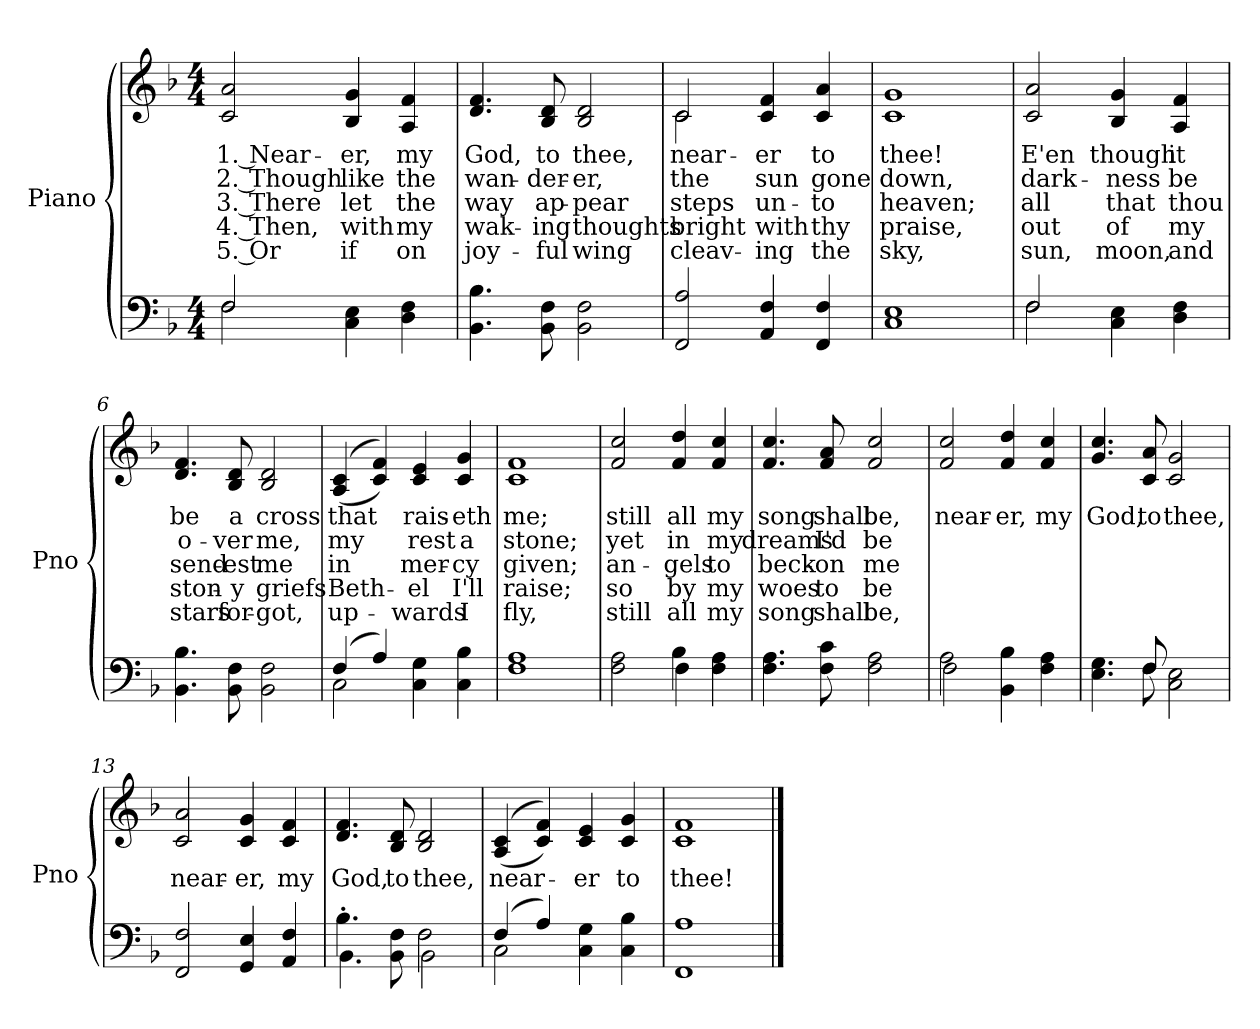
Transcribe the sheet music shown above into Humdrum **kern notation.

**kern	**kern	**text	**text	**text	**text	**text
*part2	*part1	*part1	*part1	*part1	*part1	*part1
*staff2	*staff1	*staff1	*staff1	*staff1	*staff1	*staff1
*I"Piano	*I"Piano	*	*	*	*	*
*I'Pno	*I'Pno	*	*	*	*	*
*clefF4	*clefG2	*	*	*	*	*
*k[b-]	*k[b-]	*	*	*	*	*
*M4/4	*M4/4	*	*	*	*	*
*MM96	*MM96	*	*	*	*	*
=1	=1	=1	=1	=1	=1	=1
*^	*	*	*	*	*	*
!	!	!	!LO:LY:b	!LO:LY:b	!LO:LY:b	!LO:LY:b	!LO:LY:b
2F/	2F\	2c/ 2a/	1. Near-	2. Though	3. There	4. Then,	5. Or
!	!	!	!LO:LY:b	!LO:LY:b	!LO:LY:b	!LO:LY:b	!LO:LY:b
4C\ 4E\	2ryy	4B-/ 4g/	-er,	like	let	with	if
!	!	!	!LO:LY:b	!LO:LY:b	!LO:LY:b	!LO:LY:b	!LO:LY:b
4D\ 4F\	.	4A/ 4f/	my	the	the	my	on
*v	*v	*	*	*	*	*	*
=2	=2	=2	=2	=2	=2	=2
!	!	!LO:LY:b	!LO:LY:b	!LO:LY:b	!LO:LY:b	!LO:LY:b
4.BB-\ 4.B-\	4.d/ 4.f/	God,	wan-	way	wak-	joy-
!	!	!LO:LY:b	!LO:LY:b	!LO:LY:b	!LO:LY:b	!LO:LY:b
8BB-\ 8F\	8B-/ 8d/	to	-der-	ap-	-ing	-ful
!	!	!LO:LY:b	!LO:LY:b	!LO:LY:b	!LO:LY:b	!LO:LY:b
2BB-\ 2F\	2B-/ 2d/	thee,	-er,	-pear	thoughts	wing
=3	=3	=3	=3	=3	=3	=3
!	!	!LO:LY:b	!LO:LY:b	!LO:LY:b	!LO:LY:b	!LO:LY:b
*	*^	*	*	*	*	*
2FF/ 2A/	2c/	2c\	near-	the	steps	bright	cleav-
!	!	!	!LO:LY:b	!LO:LY:b	!LO:LY:b	!LO:LY:b	!LO:LY:b
4AA/ 4F/	4c/ 4f/	2ryy	-er	sun	un-	with	-ing
!	!	!	!LO:LY:b	!LO:LY:b	!LO:LY:b	!LO:LY:b	!LO:LY:b
4FF/ 4F/	4c/ 4a/	.	to	gone	-to	thy	the
=4	=4	=4	=4	=4	=4	=4	=4
!	!	!	!LO:LY:b	!LO:LY:b	!LO:LY:b	!LO:LY:b	!LO:LY:b
1C 1E	1g	1c	thee!	down,	heaven;	praise,	sky,
!!LO:LB:g=z
=5	=5	=5	=5	=5	=5	=5	=5
*^	*	*	*	*	*	*	*
!	!	!	!	!LO:LY:b	!LO:LY:b	!LO:LY:b	!LO:LY:b	!LO:LY:b
*	*	*v	*v	*	*	*	*	*
2F/	2F\	2c/ 2a/	E'en	dark-	all	out	sun,
!	!	!	!LO:LY:b	!LO:LY:b	!LO:LY:b	!LO:LY:b	!LO:LY:b
4C\ 4E\	2ryy	4B-/ 4g/	though	-ness	that	of	moon,
!	!	!	!LO:LY:b	!LO:LY:b	!LO:LY:b	!LO:LY:b	!LO:LY:b
4D\ 4F\	.	4A/ 4f/	it	be	thou	my	and
*v	*v	*	*	*	*	*	*
=6	=6	=6	=6	=6	=6	=6
!	!	!LO:LY:b	!LO:LY:b	!LO:LY:b	!LO:LY:b	!LO:LY:b
4.BB-\ 4.B-\	4.d/ 4.f/	be	o-	send-	ston-	stars
!	!	!LO:LY:b	!LO:LY:b	!LO:LY:b	!LO:LY:b	!LO:LY:b
8BB-\ 8F\	8B-/ 8d/	a	-ver	-est	-y	for-
!	!	!LO:LY:b	!LO:LY:b	!LO:LY:b	!LO:LY:b	!LO:LY:b
2BB-\ 2F\	2B-/ 2d/	cross	me,	me	griefs	-got,
=7	=7	=7	=7	=7	=7	=7
*^	*	*	*	*	*	*
!	!	!	!LO:LY:b	!LO:LY:b	!LO:LY:b	!LO:LY:b	!LO:LY:b
(>4F/	2C\	(>(4A/ 4c/	that	my	in	Beth-	up-
4A/)	.	4c/ 4f/))	.	.	.	.	.
!	!	!	!LO:LY:b	!LO:LY:b	!LO:LY:b	!LO:LY:b	!LO:LY:b
4C\ 4G\	2ryy	4c/ 4e/	rais-	rest	mer-	-el	-wards
!	!	!	!LO:LY:b	!LO:LY:b	!LO:LY:b	!LO:LY:b	!LO:LY:b
4C\ 4B-\	.	4c/ 4g/	-eth	a	-cy	I'll	I
*v	*v	*	*	*	*	*	*
=8	=8	=8	=8	=8	=8	=8
!	!	!LO:LY:b	!LO:LY:b	!LO:LY:b	!LO:LY:b	!LO:LY:b
*	*^	*	*	*	*	*
1F 1A	1f	1c	me;	stone;	given;	raise;	fly,
!!LO:LB:g=z
=9	=9	=9	=9	=9	=9	=9	=9
*^	*	*	*	*	*	*	*
!	!	!	!	!LO:LY:b	!LO:LY:b	!LO:LY:b	!LO:LY:b	!LO:LY:b
*	*	*v	*v	*	*	*	*	*
2F\ 2A\	2ryy	2f/ 2cc/	still	yet	an-	so	still
!	!	!	!LO:LY:b	!LO:LY:b	!LO:LY:b	!LO:LY:b	!LO:LY:b
4B-\	4F\	4f/ 4dd/	all	in	-gels	by	all
!	!	!	!LO:LY:b	!LO:LY:b	!LO:LY:b	!LO:LY:b	!LO:LY:b
4F\ 4A\	4ryy	4f/ 4cc/	my	my	to	my	my
=10	=10	=10	=10	=10	=10	=10	=10
!	!	!	!LO:LY:b	!LO:LY:b	!LO:LY:b	!LO:LY:b	!LO:LY:b
*v	*v	*	*	*	*	*	*
4.F\ 4.A\	4.f/ 4.cc/	song	dreams	beck-	woes	song
!	!	!LO:LY:b	!LO:LY:b	!LO:LY:b	!LO:LY:b	!LO:LY:b
8F\ 8c\	8f/ 8a/	shall	I'd	-on	to	shall
!	!	!LO:LY:b	!LO:LY:b	!LO:LY:b	!LO:LY:b	!LO:LY:b
2F\ 2A\	2f/ 2cc/	be,	be	me	be	be,
=11	=11	=11	=11	=11	=11	=11
*^	*	*	*	*	*	*
!	!	!	!LO:LY:b	!	!	!	!
2A\	2F\	2f/ 2cc/	near-	.	.	.	.
!	!	!	!LO:LY:b	!	!	!	!
4BB-\ 4B-\	2ryy	4f/ 4dd/	-er,	.	.	.	.
!	!	!	!LO:LY:b	!	!	!	!
4F\ 4A\	.	4f/ 4cc/	my	.	.	.	.
=12	=12	=12	=12	=12	=12	=12	=12
!	!	!	!LO:LY:b	!	!	!	!
4.E\ 4.G\	4.ryy	4.g/ 4.cc/	God,	.	.	.	.
!	!	!	!LO:LY:b	!	!	!	!
8F\	8F/	8c/ 8a/	to	.	.	.	.
!	!	!	!LO:LY:b	!	!	!	!
2C\ 2E\	2ryy	2c/ 2g/	thee,	.	.	.	.
!!LO:PB:g=z
=13	=13	=13	=13	=13	=13	=13	=13
!	!	!	!LO:LY:b	!	!	!	!
*v	*v	*	*	*	*	*	*
2FF/ 2F/	2c/ 2a/	near-	.	.	.	.
!	!	!LO:LY:b	!	!	!	!
4GG/ 4E/	4c/ 4g/	-er,	.	.	.	.
!	!	!LO:LY:b	!	!	!	!
4AA/ 4F/	4c/ 4f/	my	.	.	.	.
=14	=14	=14	=14	=14	=14	=14
*^	*	*	*	*	*	*
!	!	!	!LO:LY:b	!	!	!	!
4.B-'\	4.BB-\	4.d/ 4.f/	God,	.	.	.	.
!	!	!	!LO:LY:b	!	!	!	!
8BB-\ 8F\	8ryy	8B-/ 8d/	to	.	.	.	.
!	!	!	!LO:LY:b	!	!	!	!
2F\	2BB-\	2B-/ 2d/	thee,	.	.	.	.
=15	=15	=15	=15	=15	=15	=15	=15
!	!	!	!LO:LY:b	!	!	!	!
(>4F/	2C\	(>(4A/ 4c/	near-	.	.	.	.
4A/)	.	4c/ 4f/))	.	.	.	.	.
!	!	!	!LO:LY:b	!	!	!	!
4C\ 4G\	2ryy	4c/ 4e/	-er	.	.	.	.
!	!	!	!LO:LY:b	!	!	!	!
4C\ 4B-\	.	4c/ 4g/	to	.	.	.	.
=16	=16	=16	=16	=16	=16	=16	=16
!	!	!	!LO:LY:b	!	!	!	!
*	*	*^	*	*	*	*	*
1A	1FF	1f	1c	thee!	.	.	.	.
*v	*v	*	*	*	*	*	*	*
*	*v	*v	*	*	*	*	*
==	==	==	==	==	==	==
*-	*-	*-	*-	*-	*-	*-
